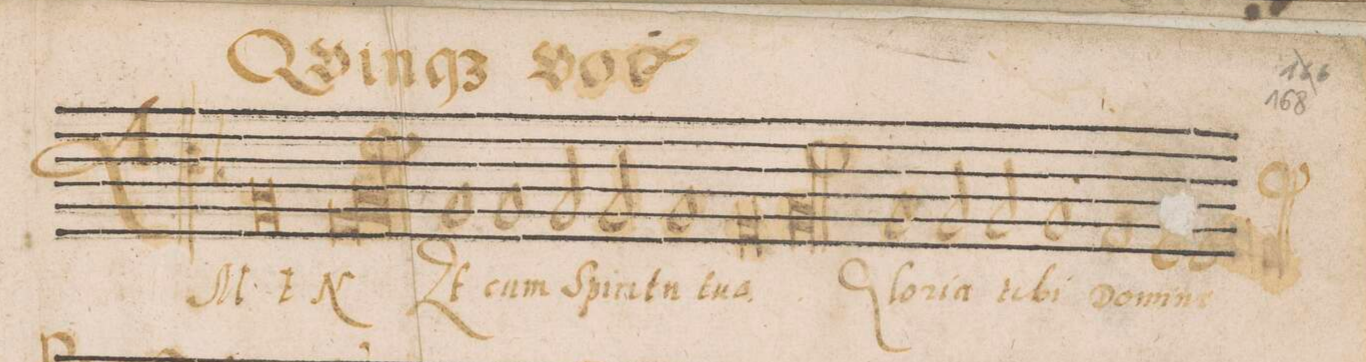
**kern	**text
*I"TENOR	*
*clefC4	*
*k[b-]	*
*met(C|)	*
*M2/1	*
0F	A-
=2-	=2-
*lig	*
0E	-MEN
=3-	=3-
000F/	.
*Xlig	*
=4-	=4-
=5-	=5-
=6-	=6-
=7-	=7-
1F	Et
1F	cum
=8-	=8-
2F/	Spi-
2F/	-ri-
1F	-tu
=9-	=9-
0E	tu-
=10-	=10-
00.F	-o.
=11-	=11-
=12-	=12-
=13-	=13-
1F	Glo-
2F/	-ri-
2F/	-a
=14-	=14-
1F	ti-
1E	-bi
=15-	=15-
1D	Do-
1D	-mi-
=16-	=16-
00.D	-ne
=17-	=17-
=18-	=18-
=19-	=19-
*-	*-
